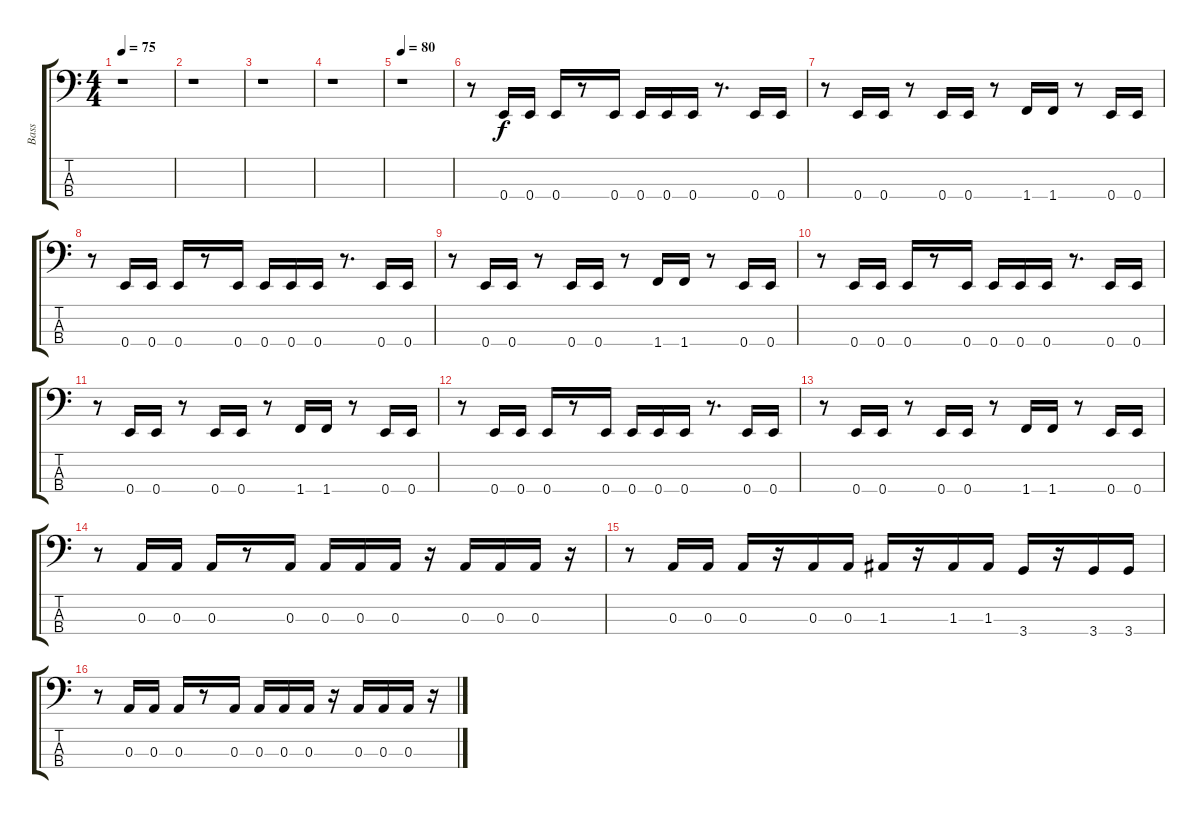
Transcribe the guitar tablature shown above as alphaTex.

\track ("Bass" "Bass") {instrument electricbassfinger}
\staff {score tabs}
\tuning (G2 D2 A1 E1) {hide}
\ts (4 4)
\tempo 75
\clef f4
\ks c
r.1{dy f} |
r.1 |
r.1 |
r.1 |
\tempo 80
r.1 |
r.8 0.4.16{volume 11 balance 16 instrument electricbassfinger} 0.4.16 0.4.16 r.8 0.4.16 0.4.16 0.4.16 0.4.16 r.8{d} 0.4.16 0.4.16 |
r.8 0.4.16 0.4.16 r.8 0.4.16 0.4.16 r.8 1.4.16 1.4.16 r.8 0.4.16 0.4.16 |
r.8 0.4.16 0.4.16 0.4.16 r.8 0.4.16 0.4.16 0.4.16 0.4.16 r.8{d} 0.4.16 0.4.16 |
r.8 0.4.16 0.4.16 r.8 0.4.16 0.4.16 r.8 1.4.16 1.4.16 r.8 0.4.16 0.4.16 |
r.8 0.4.16 0.4.16 0.4.16 r.8 0.4.16 0.4.16 0.4.16 0.4.16 r.8{d} 0.4.16 0.4.16 |
r.8 0.4.16 0.4.16 r.8 0.4.16 0.4.16 r.8 1.4.16 1.4.16 r.8 0.4.16 0.4.16 |
r.8 0.4.16 0.4.16 0.4.16 r.8 0.4.16 0.4.16 0.4.16 0.4.16 r.8{d} 0.4.16 0.4.16 |
r.8 0.4.16 0.4.16 r.8 0.4.16 0.4.16 r.8 1.4.16 1.4.16 r.8 0.4.16 0.4.16 |
r.8 0.3.16 0.3.16 0.3.16 r.8 0.3.16 0.3.16 0.3.16 0.3.16 r.16 0.3.16 0.3.16 0.3.16 r.16 |
r.8 0.3.16 0.3.16 0.3.16 r.16 0.3.16 0.3.16 1.3.16 r.16 1.3.16 1.3.16 3.4.16 r.16 3.4.16 3.4.16 |
r.8 0.3.16 0.3.16 0.3.16 r.8 0.3.16 0.3.16 0.3.16 0.3.16 r.16 0.3.16 0.3.16 0.3.16 r.16
